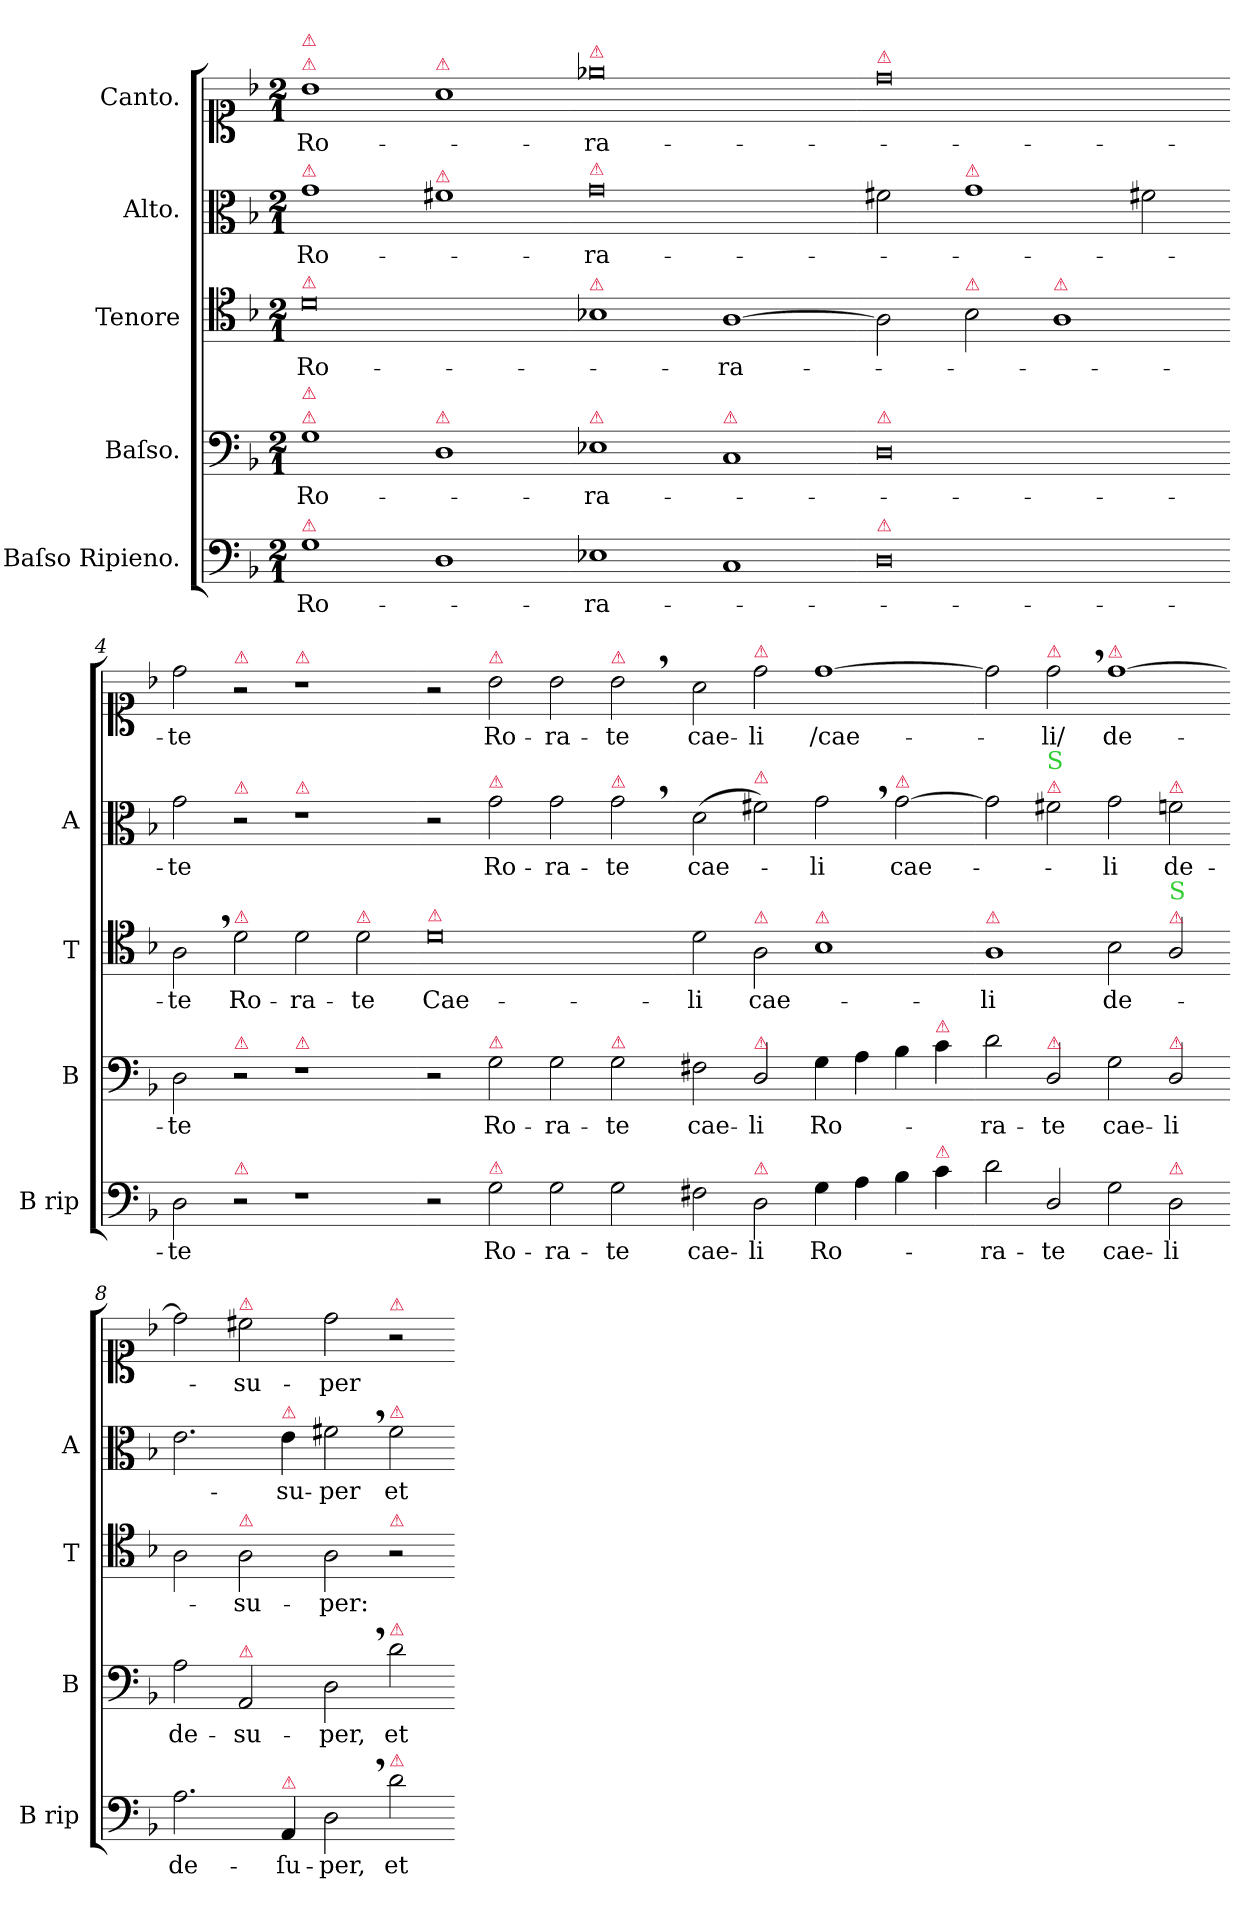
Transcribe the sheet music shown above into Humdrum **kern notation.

**kern	**text	**kern	**text	**kern	**text	**kern	**text	**kern	**text
*part5	*part5	*part4	*part4	*part3	*part3	*part2	*part2	*part1	*part1
*staff5	*staff5	*staff4	*staff4	*staff3	*staff3	*staff2	*staff2	*staff1	*staff1
*I"Baſso Ripieno.	*	*I"Baſso.	*	*I"Tenore	*	*I"Alto.	*	*I"Canto.	*
*I'B rip	*	*I'B	*	*I'T	*	*I'A	*	*	*
*clefF4	*	*clefF4	*	*clefC4	*	*clefC3	*	*clefC1	*
*k[b-]	*	*k[b-]	*	*k[b-]	*	*k[b-]	*	*k[b-]	*
*M2/1	*	*M2/1	*	*M2/1	*	*M2/1	*	*M2/1	*
=1	=1	=1	=1	=1	=1	=1	=1	=1	=1
!	!	!	!	!	!	!	!	!LO:TX:a:color=crimson:t=⚠	!
!	!	!	!	!	!	!	!	!LO:TX:a:color=crimson:t=⚠	!
!	!	!	!	!	!	!LO:TX:a:color=crimson:t=⚠	!	!	!
!	!	!	!	!LO:TX:a:color=crimson:t=⚠	!	!	!	!	!
!	!	!LO:TX:a:color=crimson:t=⚠	!	!	!	!	!	!	!
!	!	!LO:TX:a:color=crimson:t=⚠	!	!	!	!	!	!	!
!LO:TX:a:color=crimson:t=⚠	!	!	!	!	!	!	!	!	!
1G\	Ro-	1G\	Ro-	0d\	Ro-	1g\	Ro-	1b-\	Ro-
!	!	!	!	!	!	!	!	!LO:TX:a:color=crimson:t=⚠	!
!	!	!	!	!	!	!LO:TX:a:color=crimson:t=⚠	!	!	!
!	!	!LO:TX:a:color=crimson:t=⚠	!	!	!	!	!	!	!
1D\	.	1D\	.	.	.	1f#X\	.	1a\	.
=2-	=2-	=2-	=2-	=2-	=2-	=2-	=2-	=2-	=2-
!	!	!	!	!	!	!	!	!LO:TX:a:color=crimson:t=⚠	!
!	!	!	!	!	!	!LO:TX:a:color=crimson:t=⚠	!	!	!
!	!	!	!	!LO:TX:a:color=crimson:t=⚠	!	!	!	!	!
!	!	!LO:TX:a:color=crimson:t=⚠	!	!	!	!	!	!	!
1E-X\	-ra-	1E-X\	-ra-	1B-X\	.	0g\	-ra-	0ee-X\	-ra-
!	!	!LO:TX:a:color=crimson:t=⚠	!	!	!	!	!	!	!
1C/	.	1C/	.	[1A\	-ra-	.	.	.	.
=3-	=3-	=3-	=3-	=3-	=3-	=3-	=3-	=3-	=3-
!	!	!	!	!	!	!	!	!LO:TX:a:color=crimson:t=⚠	!
!	!	!LO:TX:a:color=crimson:t=⚠	!	!	!	!	!	!	!
!LO:TX:a:color=crimson:t=⚠	!	!	!	!	!	!	!	!	!
0D\	.	0D\	.	2A\]	.	2f#X\	.	0dd\	.
!	!	!	!	!	!	!LO:TX:a:color=crimson:t=⚠	!	!	!
!	!	!	!	!LO:TX:a:color=crimson:t=⚠	!	!	!	!	!
.	.	.	.	2B-\	.	1g\	.	.	.
!	!	!	!	!LO:TX:a:color=crimson:t=⚠	!	!	!	!	!
.	.	.	.	1A\	.	.	.	.	.
.	.	.	.	.	.	2f#X\	.	.	.
=4-	=4-	=4-	=4-	=4-	=4-	=4-	=4-	=4-	=4-
2D\	-te	2D\	-te	2A,\	-te	2g\	-te	2dd\	-te
!	!	!	!	!	!	!	!	!LO:TX:a:color=crimson:t=⚠	!
!	!	!	!	!	!	!LO:TX:a:color=crimson:t=⚠	!	!	!
!	!	!	!	!LO:TX:a:color=crimson:t=⚠	!	!	!	!	!
!	!	!LO:TX:a:color=crimson:t=⚠	!	!	!	!	!	!	!
!LO:TX:a:color=crimson:t=⚠	!	!	!	!	!	!	!	!	!
2r	.	2r	.	2d\	Ro-	2r	.	2r	.
!	!	!	!	!	!	!	!	!LO:TX:a:color=crimson:t=⚠	!
!	!	!	!	!	!	!LO:TX:a:color=crimson:t=⚠	!	!	!
!	!	!LO:TX:a:color=crimson:t=⚠	!	!	!	!	!	!	!
1r	.	1r	.	2d\	-ra-	1r	.	1r	.
!	!	!	!	!LO:TX:a:color=crimson:t=⚠	!	!	!	!	!
.	.	.	.	2d\	-te	.	.	.	.
=5-	=5-	=5-	=5-	=5-	=5-	=5-	=5-	=5-	=5-
!	!	!	!	!LO:TX:a:color=crimson:t=⚠	!	!	!	!	!
2r	.	2r	.	0d\	Cae-	2r	.	2r	.
!	!	!	!	!	!	!	!	!LO:TX:a:color=crimson:t=⚠	!
!	!	!	!	!	!	!LO:TX:a:color=crimson:t=⚠	!	!	!
!	!	!LO:TX:a:color=crimson:t=⚠	!	!	!	!	!	!	!
!LO:TX:a:color=crimson:t=⚠	!	!	!	!	!	!	!	!	!
2G\	Ro-	2G\	Ro-	.	.	2g\	Ro-	2b-\	Ro-
2G\	-ra-	2G\	-ra-	.	.	2g\	-ra-	2b-\	-ra-
!	!	!	!	!	!	!	!	!LO:TX:a:color=crimson:t=⚠	!
!	!	!	!	!	!	!LO:TX:a:color=crimson:t=⚠	!	!	!
!	!	!LO:TX:a:color=crimson:t=⚠	!	!	!	!	!	!	!
2G\	-te	2G\	-te	.	.	2g,\	-te	2b-,\	-te
=6-	=6-	=6-	=6-	=6-	=6-	=6-	=6-	=6-	=6-
2F#X\	cae-	2F#X\	cae-	2d\	-li	(2d\	cae-	2a\	cae-
!	!	!	!	!	!	!	!	!LO:TX:a:color=crimson:t=⚠	!
!	!	!	!	!	!	!LO:TX:a:color=crimson:t=⚠	!	!	!
!	!	!	!	!LO:TX:a:color=crimson:t=⚠	!	!	!	!	!
!	!	!LO:TX:a:color=crimson:t=⚠	!	!	!	!	!	!	!
!LO:TX:a:color=crimson:t=⚠	!	!	!	!	!	!	!	!	!
2D\	-li	2D/	-li	2A\	cae-	2f#X\)	.	2dd\	-li
!	!	!	!	!LO:TX:a:color=crimson:t=⚠	!	!	!	!	!
4G\	Ro-	4G\	Ro-	1B-\	.	2g,\	-li	[1dd\	/cae-
4A\	.	4A\	.	.	.	.	.	.	.
!	!	!	!	!	!	!LO:TX:a:color=crimson:t=⚠	!	!	!
4B-\	.	4B-\	.	.	.	[2g\	cae-	.	.
!	!	!LO:TX:a:color=crimson:t=⚠	!	!	!	!	!	!	!
!LO:TX:a:color=crimson:t=⚠	!	!	!	!	!	!	!	!	!
4c\	.	4c\	.	.	.	.	.	.	.
=7-	=7-	=7-	=7-	=7-	=7-	=7-	=7-	=7-	=7-
!	!	!	!	!LO:TX:a:color=crimson:t=⚠	!	!	!	!	!
2d\	-ra-	2d\	-ra-	1A\	-li	2g\]	.	2dd\]	.
!	!	!	!	!	!	!	!	!LO:TX:a:color=crimson:t=⚠	!
!	!	!	!	!	!	!LO:TX:a:color=crimson:t=⚠	!	!	!
!	!	!	!	!	!	!LO:TX:a:color=limegreen:t=S	!	!	!
!	!	!LO:TX:a:color=crimson:t=⚠	!	!	!	!	!	!	!
2D/	-te	2D/	-te	.	.	2f#X\	.	2dd,\	-li/
!	!	!	!	!	!	!	!	!LO:TX:a:color=crimson:t=⚠	!
2G\	cae-	2G\	cae-	2B-\	de-	2g\	-li	[1dd\	de-
!	!	!	!	!	!	!LO:TX:a:color=crimson:t=⚠	!	!	!
!	!	!	!	!LO:TX:a:color=crimson:t=⚠	!	!	!	!	!
!	!	!	!	!LO:TX:a:color=limegreen:t=S	!	!	!	!	!
!	!	!LO:TX:a:color=crimson:t=⚠	!	!	!	!	!	!	!
!LO:TX:a:color=crimson:t=⚠	!	!	!	!	!	!	!	!	!
2D\	-li	2D/	-li	2A/	.	2fn\	de-	.	.
=8-	=8-	=8-	=8-	=8-	=8-	=8-	=8-	=8-	=8-
2.A\	de-	2A\	de-	2A\	.	2.e\	.	2dd\]	.
!	!	!	!	!	!	!	!	!LO:TX:a:color=crimson:t=⚠	!
!	!	!	!	!LO:TX:a:color=crimson:t=⚠	!	!	!	!	!
!	!	!LO:TX:a:color=crimson:t=⚠	!	!	!	!	!	!	!
.	.	2AA/	-su-	2A\	-su-	.	.	2cc#X\	-su-
!	!	!	!	!	!	!LO:TX:a:color=crimson:t=⚠	!	!	!
!LO:TX:a:color=crimson:t=⚠	!	!	!	!	!	!	!	!	!
4AA/	-ſu-	.	.	.	.	4e\	-su-	.	.
2D,\	-per,	2D,\	-per,	2A\	-per:	2f#X,\	-per	2dd\	-per
!	!	!	!	!	!	!	!	!LO:TX:a:color=crimson:t=⚠	!
!	!	!	!	!	!	!LO:TX:a:color=crimson:t=⚠	!	!	!
!	!	!	!	!LO:TX:a:color=crimson:t=⚠	!	!	!	!	!
!	!	!LO:TX:a:color=crimson:t=⚠	!	!	!	!	!	!	!
!LO:TX:a:color=crimson:t=⚠	!	!	!	!	!	!	!	!	!
2d\	et	2d\	et	2r	.	2f#\	et	2r	.
=-	=-	=-	=-	=-	=-	=-	=-	=-	=-
*-	*-	*-	*-	*-	*-	*-	*-	*-	*-
